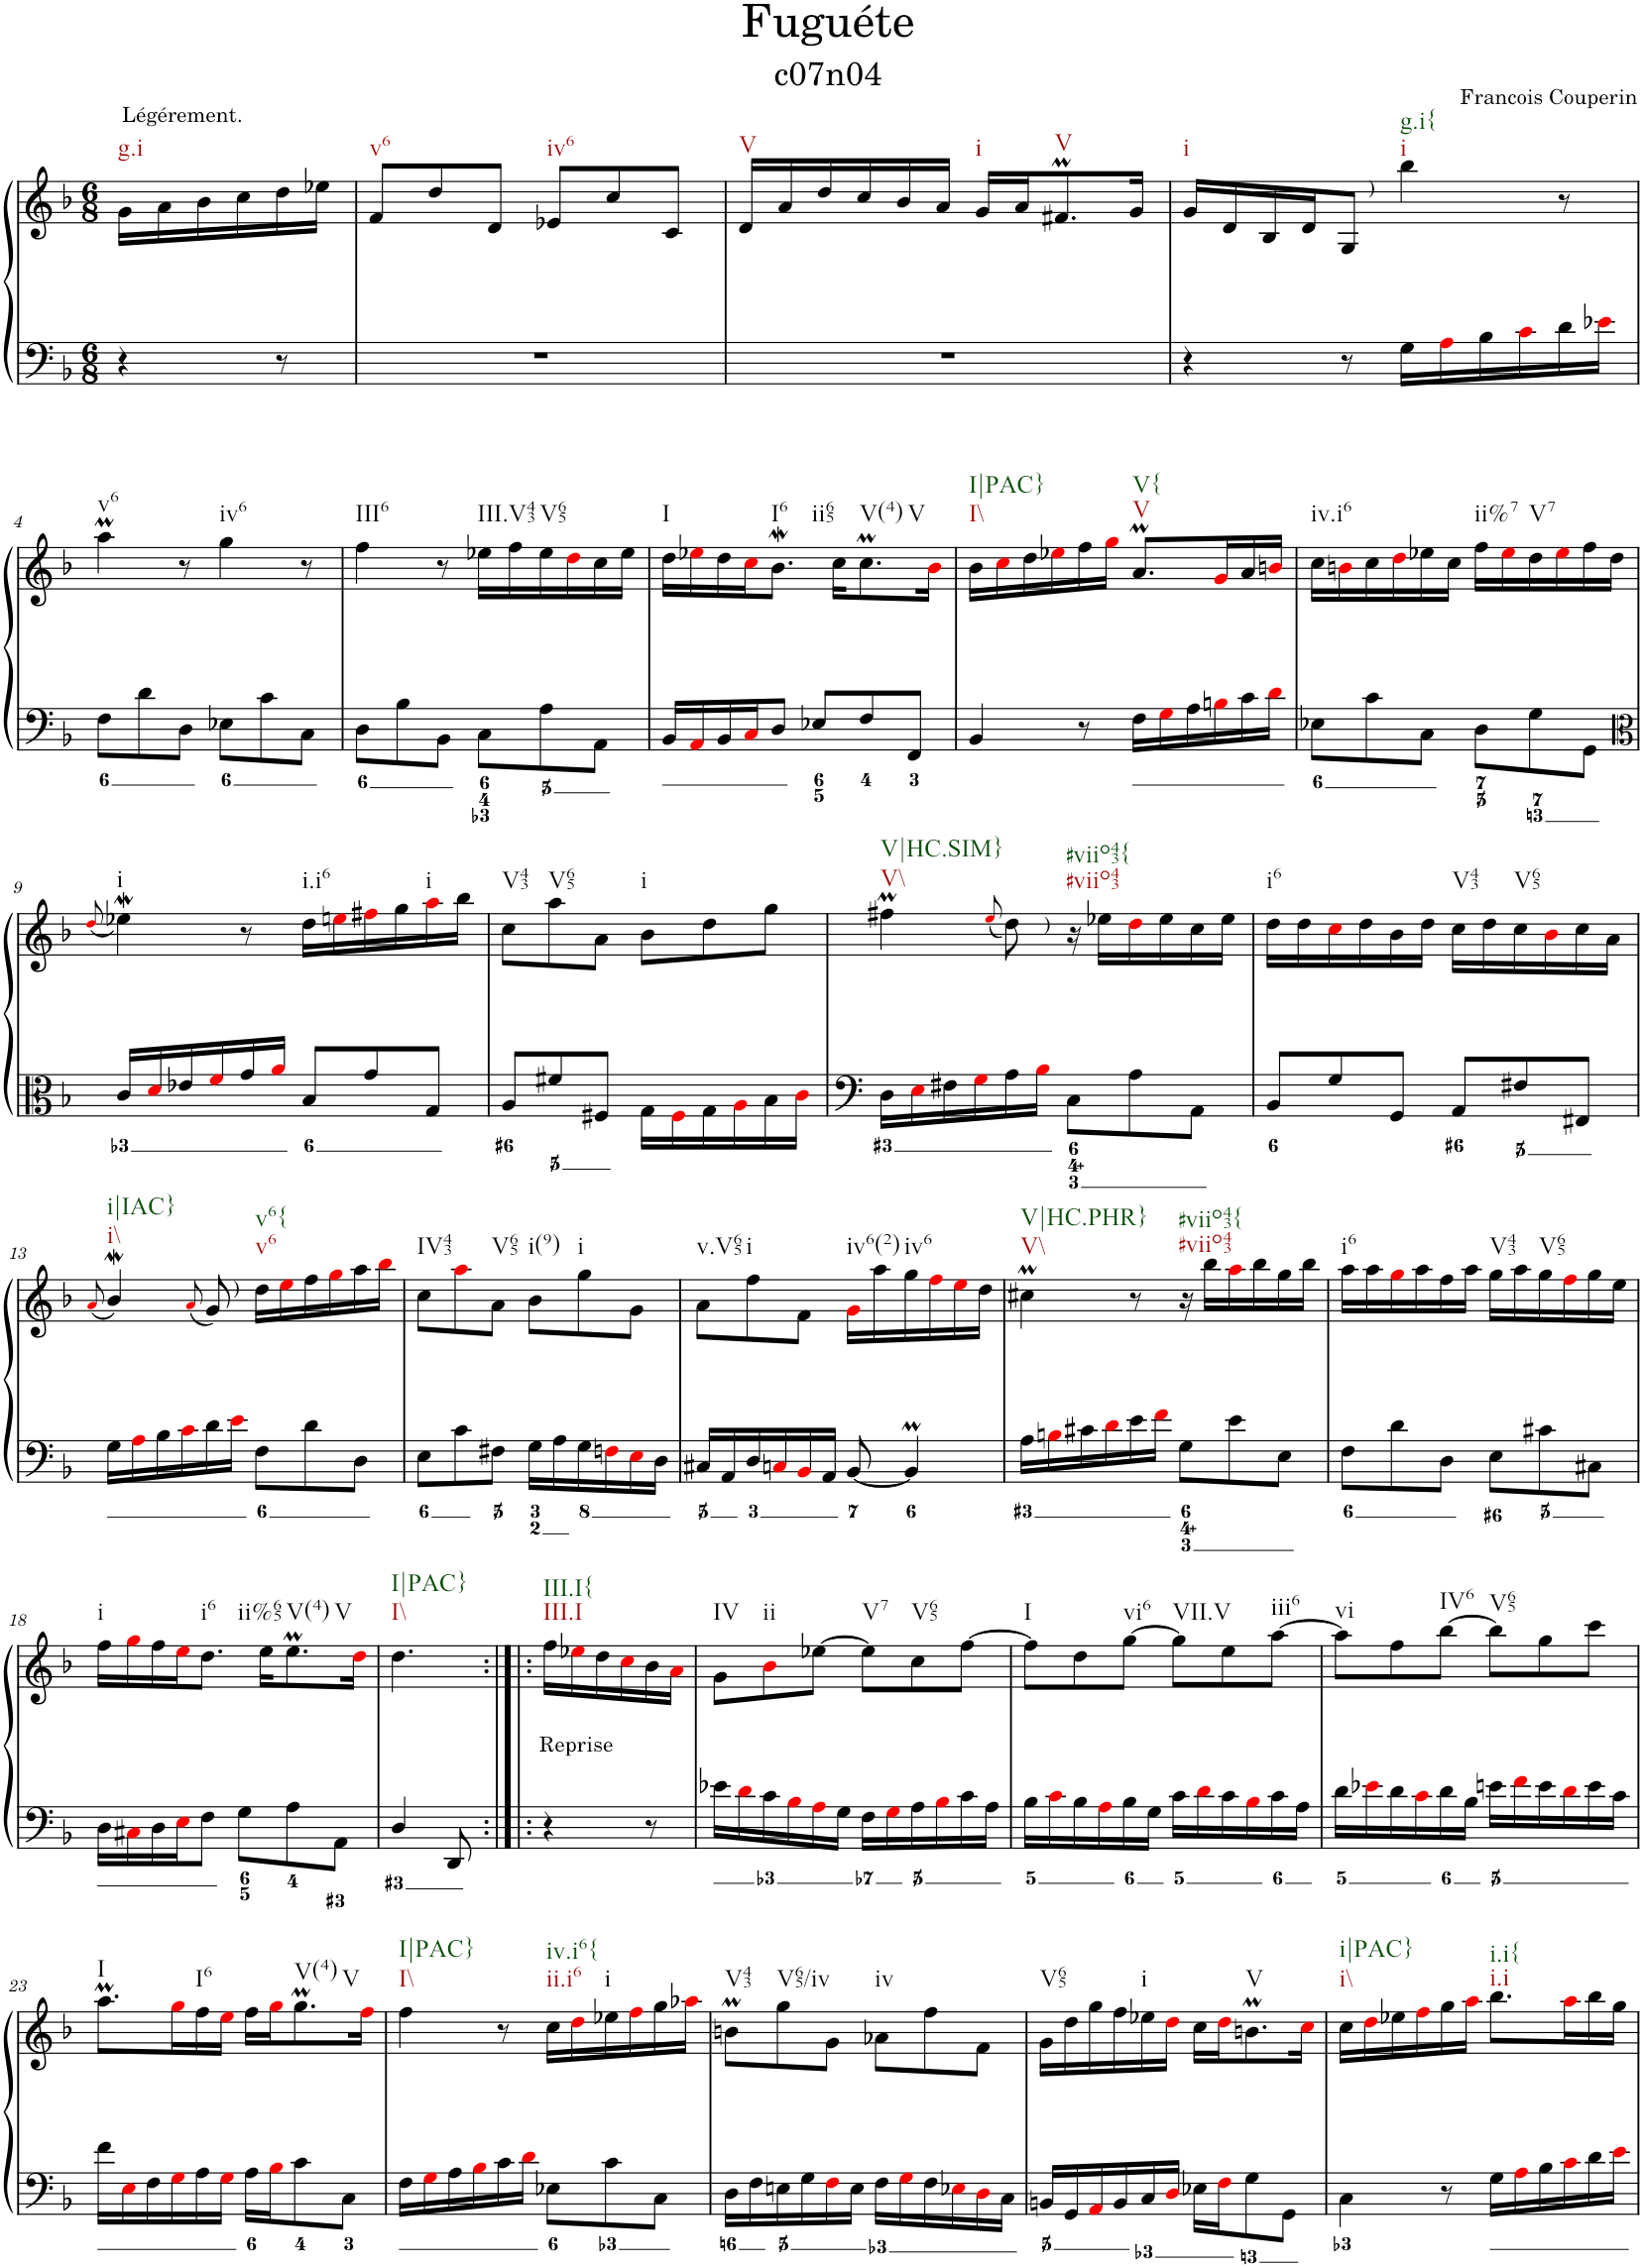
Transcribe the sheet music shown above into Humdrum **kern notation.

**kern	**kern
*part1	*part1
*staff2	*staff1
*I"Piano	*
*I'Pno.	*
*clefF4	*clefG2
*k[b-]	*k[b-]
*M6/8	*M6/8
=	=
!	!LO:TX:a:t=Légérement.
!	!LO:TX:b:t=g.i
4r	16g\LL
.	16a\
.	16b-\
.	16cc\
8r	16dd\
.	16ee-X\JJ
=1	=1
!	!LO:TX:b:t=v6
2.r	8f/L
.	8dd/
.	8d/J
!	!LO:TX:b:t=iv6
.	8e-X/L
.	8cc/
.	8c/J
=2	=2
!	!LO:TX:b:t=V
2.r	16d/LL
.	16a/
.	16dd/
.	16cc/
.	16b-/
.	16a/JJ
!	!LO:TX:b:t=i
.	16g/LL
.	16a/J
!	!LO:TX:b:t=V
.	8.f#Xm/
.	16g/Jk
=3	=3
!	!LO:TX:b:t=i
4r	16g/LL
.	16d/
.	16B-/
.	16d/J
!	!LO:TX:a:t=)
8r	8G/J
!	!LO:TX:b:t=i
!	!LO:TX:b:t=g.i{
16G\LL	4bb-\
16Ai\	.
16B-\	.
16ci\	.
16d\	8r
16e-Xi\JJ	.
!!LO:LB:g=z
=4	=4
!	!LO:TX:b:t=v6
8F\L	4aam\
8d\	.
8D\J	8r
!	!LO:TX:b:t=iv6
8E-X\L	4gg\
8c\	.
8C\J	8r
=5	=5
!	!LO:TX:b:t=III6
8D\L	4ff\
8B-\	.
8BB-\J	8r
!	!LO:TX:b:t=III.V43
8C\L	16ee-X\LL
.	16ff\
!	!LO:TX:b:t=V65
8A\	16ee-\
.	16ddi\
8AA\J	16cc\
.	16ee-\JJ
=6	=6
!	!LO:TX:b:t=I
16BB-/LL	16dd\LL
16AAi/	16ee-Xi\
16BB-/	16dd\
16Ci/J	16cci\J
!	!LO:TX:b:t=I6
!	!LO:TX:b:t=ii65
8D/J	8.b-w\J
8E-X/L	.
.	16cc\KL
!	!LO:TX:b:t=V(4)
!	!LO:TX:b:t=V
8F/	8.ccM\
8FF/J	.
.	16b-i\Jk
=7	=7
!	!LO:TX:b:t=I\\
!	!LO:TX:b:t=I|PAC}
4BB-/	16b-\LL
.	16cci\
.	16dd\
.	16ee-Xi\
8r	16ff\
.	16ggi\JJ
!	!LO:TX:b:t=V
!	!LO:TX:b:t=V{
16F\LL	8.am/L
16Gi\	.
16A\	.
16Bni\	16gi/L
16c\	16a/
16di\JJ	16bni/JJ
=8	=8
!	!LO:TX:b:t=iv.i6
8E-X\L	16cc\LL
.	16bni\
8c\	16cc\
.	16ddi\
8C\J	16ee-X\
.	16cc\JJ
!	!LO:TX:b:t=ii%7
8D\L	16ff\LL
.	16ee-i\
!	!LO:TX:b:t=V7
8G\	16dd\
.	16ee-i\
8GG\J	16ff\
.	16dd\JJ
!!LO:LB:g=z
=9	=9
*clefC3	*
.	(8qddi/
!	!LO:TX:b:t=i
16c/LL	4ee-Xw\)
16di/	.
16e-X/	.
16fi/	.
16g/	8r
16ai/JJ	.
!	!LO:TX:b:t=i.i6
8B-/L	16dd\LL
.	16eeni\
8g/	16ff#Xi\
.	16gg\
!	!LO:TX:b:t=i
8G/J	16aai\
.	16bb-\JJ
=10	=10
!	!LO:TX:b:t=V43
8A/L	8cc\L
!	!LO:TX:b:t=V65
8f#X/	8aa\
8F#X/J	8a\J
!	!LO:TX:b:t=i
16G\LL	8b-\L
16F#i\	.
16G\	8dd\
16Ai\	.
16B-\	8gg\J
16ci\JJ	.
=11	=11
!	!LO:TX:b:t=V\\
!	!LO:TX:b:t=V|HC.SIM}
16D\LL	4ff#Xm\
16Ei\	.
16F#X\	.
16Gi\	.
.	(8qeei/
!	!LO:TX:a:t=)
16A\	8dd\)
16B-i\JJ	.
!	!LO:TX:b:t=#viio43
!	!LO:TX:b:t=#viio43{
8C\L	16r
.	16ee-X\LL
8A\	16ddi\
.	16ee-\
8AA\J	16cc\
.	16ee-\JJ
=12	=12
!	!LO:TX:b:t=i6
8BB-/L	16dd\LL
.	16dd\
8G/	16cci\
.	16dd\
8GG/J	16b-\
.	16dd\JJ
!	!LO:TX:b:t=V43
8AA/L	16cc\LL
.	16dd\
!	!LO:TX:b:t=V65
8F#X/	16cc\
.	16b-i\
8FF#X/J	16cc\
.	16a\JJ
!!LO:LB:g=z
=13	=13
.	(8qai/
!	!LO:TX:b:t=i\\
!	!LO:TX:b:t=i|IAC}
16G\LL	4b-w/)
16Ai\	.
16B-\	.
16ci\	.
.	(8qai/
!	!LO:TX:a:t=)
16d\	8g/)
16ei\JJ	.
!	!LO:TX:b:t=v6
!	!LO:TX:b:t=v6{
8F\L	16dd\LL
.	16eei\
8d\	16ff\
.	16ggi\
8D\J	16aa\
.	16bb-i\JJ
=14	=14
!	!LO:TX:b:t=IV43
8E\L	8cc\L
8c\	8aai\
!	!LO:TX:b:t=V65
8F#X\J	8a\J
!	!LO:TX:b:t=i(9)
16G\LL	8b-\L
16A\	.
!	!LO:TX:b:t=i
16G\	8gg\
16Fni\	.
16Ei\	8g\J
16D\JJ	.
=15	=15
!	!LO:TX:b:t=v.V65
16C#X/LL	8a\L
16AA/	.
!	!LO:TX:b:t=i
16D/	8ff\
16Cni/	.
16BB-i/	8f\J
16AA/JJ	.
!	!LO:TX:b:t=iv6(2)
[8BB-/	16gi\LL
.	16aa\
!	!LO:TX:b:t=iv6
4BB-M/]	16gg\
.	16ffi\
.	16eei\
.	16dd\JJ
=16	=16
!	!LO:TX:b:t=V\\
!	!LO:TX:b:t=V|HC.PHR}
16A\LL	4cc#Xm\
16Bni\	.
16c#X\	.
16di\	.
16e\	8r
16fi\JJ	.
!	!LO:TX:b:t=#viio43
!	!LO:TX:b:t=#viio43{
8G\L	16r
.	16bb-\LL
8e\	16aai\
.	16bb-\
8E\J	16gg\
.	16bb-\JJ
=17	=17
!	!LO:TX:b:t=i6
8F\L	16aa\LL
.	16aa\
8d\	16ggi\
.	16aa\
8D\J	16ff\
.	16aa\JJ
!	!LO:TX:b:t=V43
8E\L	16gg\LL
.	16aa\
!	!LO:TX:b:t=V65
8c#X\	16gg\
.	16ffi\
8C#X\J	16gg\
.	16ee\JJ
!!LO:LB:g=z
=18	=18
!	!LO:TX:b:t=i
16D\LL	16ff\LL
16C#Xi\	16ggi\
16D\	16ff\
16Ei\J	16eei\J
!	!LO:TX:b:t=i6
!	!LO:TX:b:t=ii%65
8F\J	8.dd\J
8G\L	.
.	16ee\KL
!	!LO:TX:b:t=V(4)
!	!LO:TX:b:t=V
8A\	8.eem\
8AA\J	.
.	16ddi\Jk
=19	=19
!	!LO:TX:b:t=I\\
!	!LO:TX:b:t=I|PAC}
4D/	4.dd\
8DD/	.
=19X1:|!|:	=19X1:|!|:
!	!LO:TX:b:t=III.I
!	!LO:TX:b:t=III.I{
!LO:TX:a:t=Reprise	!
4r	16ff\LL
.	16ee-Xi\
.	16dd\
.	16cci\
8r	16b-\
.	16ai\JJ
=20	=20
!	!LO:TX:b:t=IV
16e-X\LL	8g\L
16di\	.
!	!LO:TX:b:t=ii
16c\	8b-i\
16B-i\	.
16Ai\	[8ee-X\J
16G\JJ	.
!	!LO:TX:b:t=V7
16F\LL	8ee-\L]
16Gi\	.
!	!LO:TX:b:t=V65
16A\	8cc\
16B-i\	.
16c\	[8ff\J
16A\JJ	.
=21	=21
!	!LO:TX:b:t=I
16B-\LL	8ff\L]
16ci\	.
16B-\	8dd\
16Ai\	.
!	!LO:TX:b:t=vi6
16B-\	[8gg\J
16G\JJ	.
!	!LO:TX:b:t=VII.V
16c\LL	8gg\L]
16di\	.
16c\	8ee\
16B-i\	.
!	!LO:TX:b:t=iii6
16c\	[8aa\J
16A\JJ	.
=22	=22
!	!LO:TX:b:t=vi
16d\LL	8aa\L]
16e-Xi\	.
16d\	8ff\
16ci\	.
!	!LO:TX:b:t=IV6
16d\	[8bb-\J
16B-\JJ	.
!	!LO:TX:b:t=V65
16en\LL	8bb-\L]
16fi\	.
16e\	8gg\
16di\	.
16e\	8ccc\J
16c\JJ	.
!!LO:LB:g=z
=23	=23
!	!LO:TX:b:t=I
16f\LL	8.aam\L
16Ei\	.
16F\	.
16Gi\	16ggi\L
!	!LO:TX:b:t=I6
16A\	16ff\
16Gi\JJ	16eei\JJ
16A\LL	16ff\LL
16B-i\J	16ggi\J
!	!LO:TX:b:t=V(4)
!	!LO:TX:b:t=V
8c\	8.ggM\
8C\J	.
.	16ffi\Jk
=24	=24
!	!LO:TX:b:t=I\\
!	!LO:TX:b:t=I|PAC}
16F\LL	4ff\
16Gi\	.
16A\	.
16B-i\	.
16c\	8r
16di\JJ	.
!	!LO:TX:b:t=ii.i6
!	!LO:TX:b:t=iv.i6{
8E-X\L	16cc\LL
.	16ddi\
!	!LO:TX:b:t=i
8c\	16ee-X\
.	16ffi\
8C\J	16gg\
.	16aa-Xi\JJ
=25	=25
!	!LO:TX:b:t=V43
16D\LL	8bnm\L
16F\	.
!	!LO:TX:b:t=V65/iv
16En\	8gg\
16G\	.
16Fi\	8g\J
16E\JJ	.
!	!LO:TX:b:t=iv
16F\LL	8a-X\L
16Gi\	.
16F\	8ff\
16E-Xi\	.
16Di\	8f\J
16C\JJ	.
=26	=26
!	!LO:TX:b:t=V65
16BBn/LL	16g\LL
16GG/	16dd\
16AAi/	16gg\
16BB/	16ff\
!	!LO:TX:b:t=i
16C/	16ee-X\
16Di/JJ	16ddi\JJ
16E-X\LL	16cc\LL
16Fi\J	16ddi\J
!	!LO:TX:b:t=V
8G\	8.bnm\
8GG\J	.
.	16cci\Jk
=27	=27
!	!LO:TX:b:t=i\\
!	!LO:TX:b:t=i|PAC}
4C\	16cc\LL
.	16ddi\
.	16ee-X\
.	16ffi\
8r	16gg\
.	16aai\JJ
!	!LO:TX:b:t=i.i
!	!LO:TX:b:t=i.i{
16G\LL	8.bb-\L
16Ai\	.
16B-\	.
16ci\	16aai\L
16d\	16bb-\
16ei\JJ	16gg\JJ
=	=
*-	*-
